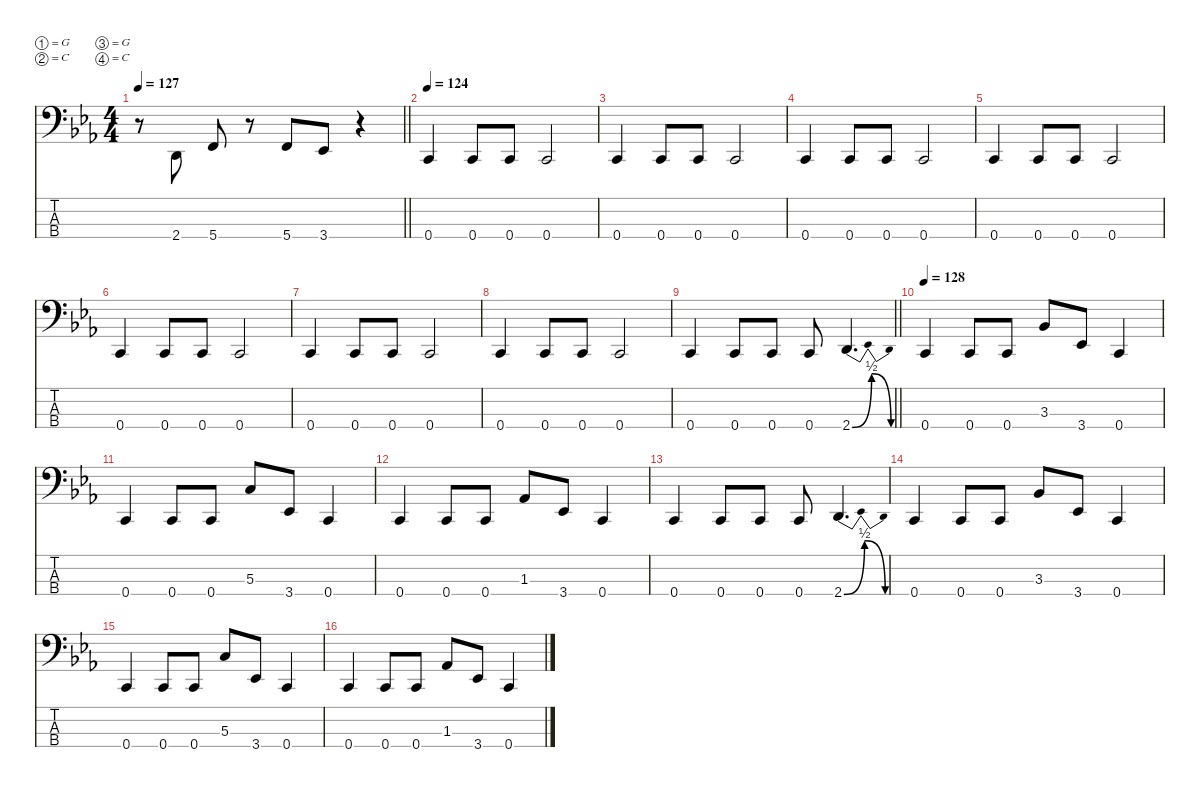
\defaultSystemsLayout 4
\hideDynamics
\bracketExtendMode nobrackets
\singleTrackTrackNamePolicy hidden
\multiTrackTrackNamePolicy hidden
\firstSystemTrackNameMode fullname
\otherSystemsTrackNameOrientation horizontal
\track ("Bass" "fl.bs.") {instrument fretlessbass}
\staff {score tabs}
\tuning (G2 C2 G1 C1)
\ts (4 4)
\tempo 127
\clef f4
\barLineRight lightlight
\ks cminor
r.8{dy f beam Down} 2.4{acc forcenatural}.8{beam Up} 5.4{acc forcenatural}.8{beam Up} r.8{beam Up} 5.4{acc forcenatural}.8{beam Up} 3.4{acc b}.8{beam Up} r.4{beam Up} |
\tempo 124
0.4{acc forcenatural}.4{beam Up} 0.4{acc forcenatural}.8{beam Up} 0.4{acc forcenatural}.8{beam Up} 0.4{acc forcenatural}.2{beam Up} |
0.4{acc forcenatural}.4{beam Up} 0.4{acc forcenatural}.8{beam Up} 0.4{acc forcenatural}.8{beam Up} 0.4{acc forcenatural}.2{beam Up} |
0.4{acc forcenatural}.4{beam Up} 0.4{acc forcenatural}.8{beam Up} 0.4{acc forcenatural}.8{beam Up} 0.4{acc forcenatural}.2{beam Up} |
0.4{acc forcenatural}.4{beam Up} 0.4{acc forcenatural}.8{beam Up} 0.4{acc forcenatural}.8{beam Up} 0.4{acc forcenatural}.2{beam Up} |
0.4{acc forcenatural}.4{beam Up} 0.4{acc forcenatural}.8{beam Up} 0.4{acc forcenatural}.8{beam Up} 0.4{acc forcenatural}.2{beam Up} |
0.4{acc forcenatural}.4{beam Up} 0.4{acc forcenatural}.8{beam Up} 0.4{acc forcenatural}.8{beam Up} 0.4{acc forcenatural}.2{beam Up} |
0.4{acc forcenatural}.4{beam Up} 0.4{acc forcenatural}.8{beam Up} 0.4{acc forcenatural}.8{beam Up} 0.4{acc forcenatural}.2{beam Up} |
\barLineRight lightlight
0.4{acc forcenatural}.4{beam Up} 0.4{acc forcenatural}.8{beam Up} 0.4{acc forcenatural}.8{beam Up} 0.4{acc forcenatural}.8{beam Up} 2.4{be (bendrelease 0 0 15 2 30 2 45 0) acc forcenatural}.4{d beam Up} |
\tempo 128
0.4{acc forcenatural}.4{beam Up} 0.4{acc forcenatural}.8{beam Up} 0.4{acc forcenatural}.8{beam Up} 3.3{acc b}.8{beam Up} 3.4{acc b}.8{beam Up} 0.4{acc forcenatural}.4{beam Up} |
0.4{acc forcenatural}.4{beam Up} 0.4{acc forcenatural}.8{beam Up} 0.4{acc forcenatural}.8{beam Up} 5.3{acc forcenatural}.8{beam Up} 3.4{acc b}.8{beam Up} 0.4{acc forcenatural}.4{beam Up} |
0.4{acc forcenatural}.4{beam Up} 0.4{acc forcenatural}.8{beam Up} 0.4{acc forcenatural}.8{beam Up} 1.3{acc b}.8{beam Up} 3.4{acc b}.8{beam Up} 0.4{acc forcenatural}.4{beam Up} |
0.4{acc forcenatural}.4{beam Up} 0.4{acc forcenatural}.8{beam Up} 0.4{acc forcenatural}.8{beam Up} 0.4{acc forcenatural}.8{beam Up} 2.4{be (bendrelease 0 0 15 2 30 2 45 0) acc forcenatural}.4{d beam Up} |
0.4{acc forcenatural}.4{beam Up} 0.4{acc forcenatural}.8{beam Up} 0.4{acc forcenatural}.8{beam Up} 3.3{acc b}.8{beam Up} 3.4{acc b}.8{beam Up} 0.4{acc forcenatural}.4{beam Up} |
0.4{acc forcenatural}.4{beam Up} 0.4{acc forcenatural}.8{beam Up} 0.4{acc forcenatural}.8{beam Up} 5.3{acc forcenatural}.8{beam Up} 3.4{acc b}.8{beam Up} 0.4{acc forcenatural}.4{beam Up} |
0.4{acc forcenatural}.4{beam Up} 0.4{acc forcenatural}.8{beam Up} 0.4{acc forcenatural}.8{beam Up} 1.3{acc b}.8{beam Up} 3.4{acc b}.8{beam Up} 0.4{acc forcenatural}.4{beam Up}
